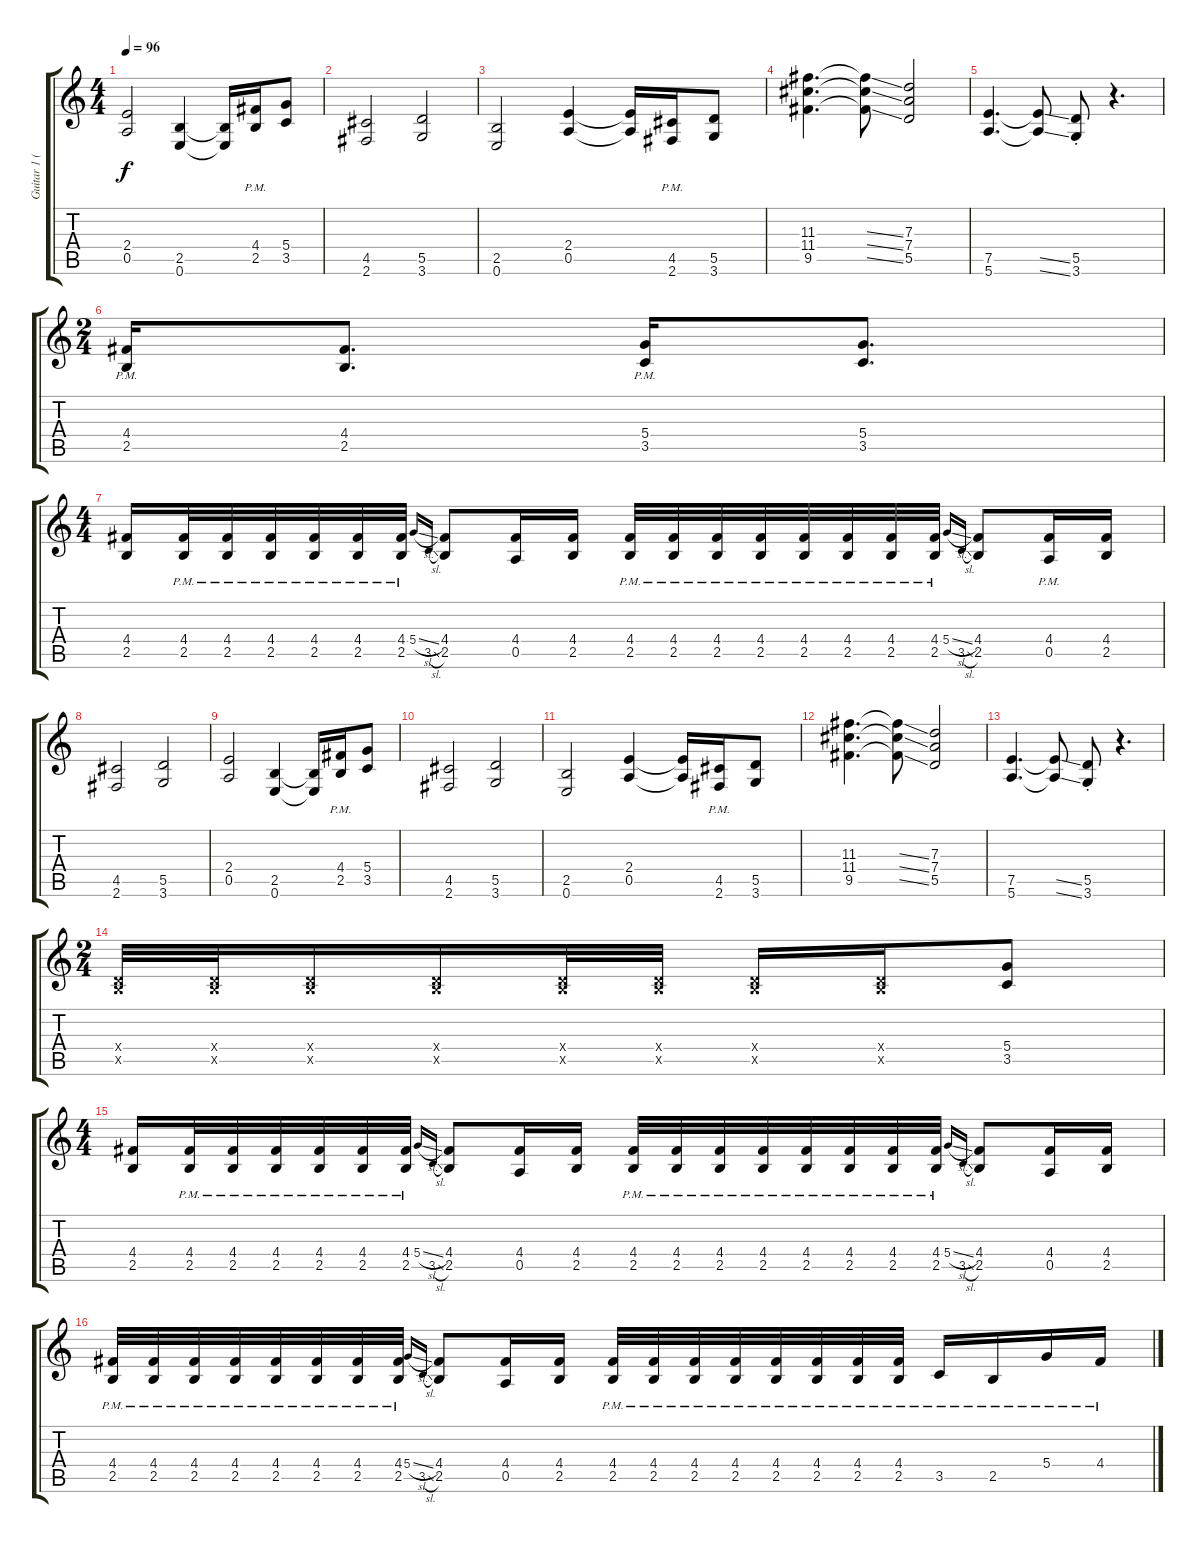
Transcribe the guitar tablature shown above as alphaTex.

\track ("Guitar 1 (Distortion)" "Guitar 1 (") {instrument distortionguitar}
\staff {score tabs}
\tuning (E4 B3 G3 D3 A2 E2) {hide}
\ts (4 4)
\tempo 96
\clef g2
\ks c
(2.4 0.5).2{dy f} (2.5 0.6).4 (2.5{t} 0.6{t}).16 (4.4{pm} 2.5{pm}).16 (5.4 3.5).8 |
(4.5 2.6).2 (5.5 3.6).2 |
(2.5 0.6).2 (2.4 0.5).4 (2.4{t} 0.5{t}).16 (4.5{pm} 2.6{pm}).16 (5.5 3.6).8 |
(11.3 11.4 9.5).4{d} (11.3{ss t} 11.4{ss t} 9.5{ss t}).8 (7.3 7.4 5.5).2 |
(7.5 5.6).4{d} (7.5{ss t} 5.6{ss t}).8 (5.5{st} 3.6{st}).8 r.4{d} |
\ts (2 4)
(4.4{pm} 2.5{pm}).16 (4.4 2.5).8{d} (5.4{pm} 3.5{pm}).16 (5.4 3.5).8{d} |
\ts (4 4)
(4.4 2.5).16 (4.4{pm} 2.5{pm}).32 (4.4{pm} 2.5{pm}).32 (4.4{pm} 2.5{pm}).32 (4.4{pm} 2.5{pm}).32 (4.4{pm} 2.5{pm}).32 (4.4{pm} 2.5{pm}).32 5.4{sl}.16{gr onbeat} 3.5{sl}.16{gr onbeat} (4.4 2.5).8 (4.4 0.5).16 (4.4 2.5).16 (4.4{pm} 2.5{pm}).32 (4.4{pm} 2.5{pm}).32 (4.4{pm} 2.5{pm}).32 (4.4{pm} 2.5{pm}).32 (4.4{pm} 2.5{pm}).32 (4.4{pm} 2.5{pm}).32 (4.4{pm} 2.5{pm}).32 (4.4{pm} 2.5{pm}).32 5.4{sl}.16{gr onbeat} 3.5{sl}.16{gr onbeat} (4.4 2.5).8 (4.4{pm} 0.5{pm}).16 (4.4 2.5).16 |
(4.5 2.6).2 (5.5 3.6).2 |
(2.4 0.5).2 (2.5 0.6).4 (2.5{t} 0.6{t}).16 (4.4{pm} 2.5{pm}).16 (5.4 3.5).8 |
(4.5 2.6).2 (5.5 3.6).2 |
(2.5 0.6).2 (2.4 0.5).4 (2.4{t} 0.5{t}).16 (4.5{pm} 2.6{pm}).16 (5.5 3.6).8 |
(11.3 11.4 9.5).4{d} (11.3{ss t} 11.4{ss t} 9.5{ss t}).8 (7.3 7.4 5.5).2 |
(7.5 5.6).4{d} (7.5{ss t} 5.6{ss t}).8 (5.5{st} 3.6{st}).8 r.4{d} |
\ts (2 4)
(0.4{x} 2.5{x}).32 (0.4{x} 2.5{x}).32 (0.4{x} 2.5{x}).16 (0.4{x} 2.5{x}).16 (0.4{x} 2.5{x}).32 (0.4{x} 2.5{x}).32 (0.4{x} 2.5{x}).16 (0.4{x} 2.5{x}).16 (5.4 3.5).8 |
\ts (4 4)
(4.4 2.5).16 (4.4{pm} 2.5{pm}).32 (4.4{pm} 2.5{pm}).32 (4.4{pm} 2.5{pm}).32 (4.4{pm} 2.5{pm}).32 (4.4{pm} 2.5{pm}).32 (4.4{pm} 2.5{pm}).32 5.4{sl}.16{gr onbeat} 3.5{sl}.16{gr onbeat} (4.4 2.5).8 (4.4 0.5).16 (4.4 2.5).16 (4.4{pm} 2.5{pm}).32 (4.4{pm} 2.5{pm}).32 (4.4{pm} 2.5{pm}).32 (4.4{pm} 2.5{pm}).32 (4.4{pm} 2.5{pm}).32 (4.4{pm} 2.5{pm}).32 (4.4{pm} 2.5{pm}).32 (4.4{pm} 2.5{pm}).32 5.4{sl}.16{gr onbeat} 3.5{sl}.16{gr onbeat} (4.4 2.5).8 (4.4 0.5).16 (4.4 2.5).16 |
(4.4{pm} 2.5{pm}).32 (4.4{pm} 2.5{pm}).32 (4.4{pm} 2.5{pm}).32 (4.4{pm} 2.5{pm}).32 (4.4{pm} 2.5{pm}).32 (4.4{pm} 2.5{pm}).32 (4.4{pm} 2.5{pm}).32 (4.4{pm} 2.5{pm}).32 5.4{sl}.16{gr onbeat} 3.5{sl}.16{gr onbeat} (4.4 2.5).8 (4.4 0.5).16 (4.4 2.5).16 (4.4{pm} 2.5{pm}).32 (4.4{pm} 2.5{pm}).32 (4.4{pm} 2.5{pm}).32 (4.4{pm} 2.5{pm}).32 (4.4{pm} 2.5{pm}).32 (4.4{pm} 2.5{pm}).32 (4.4{pm} 2.5{pm}).32 (4.4{pm} 2.5{pm}).32 3.5{pm}.16 2.5{pm}.16 5.4{pm}.16 4.4{pm}.16
